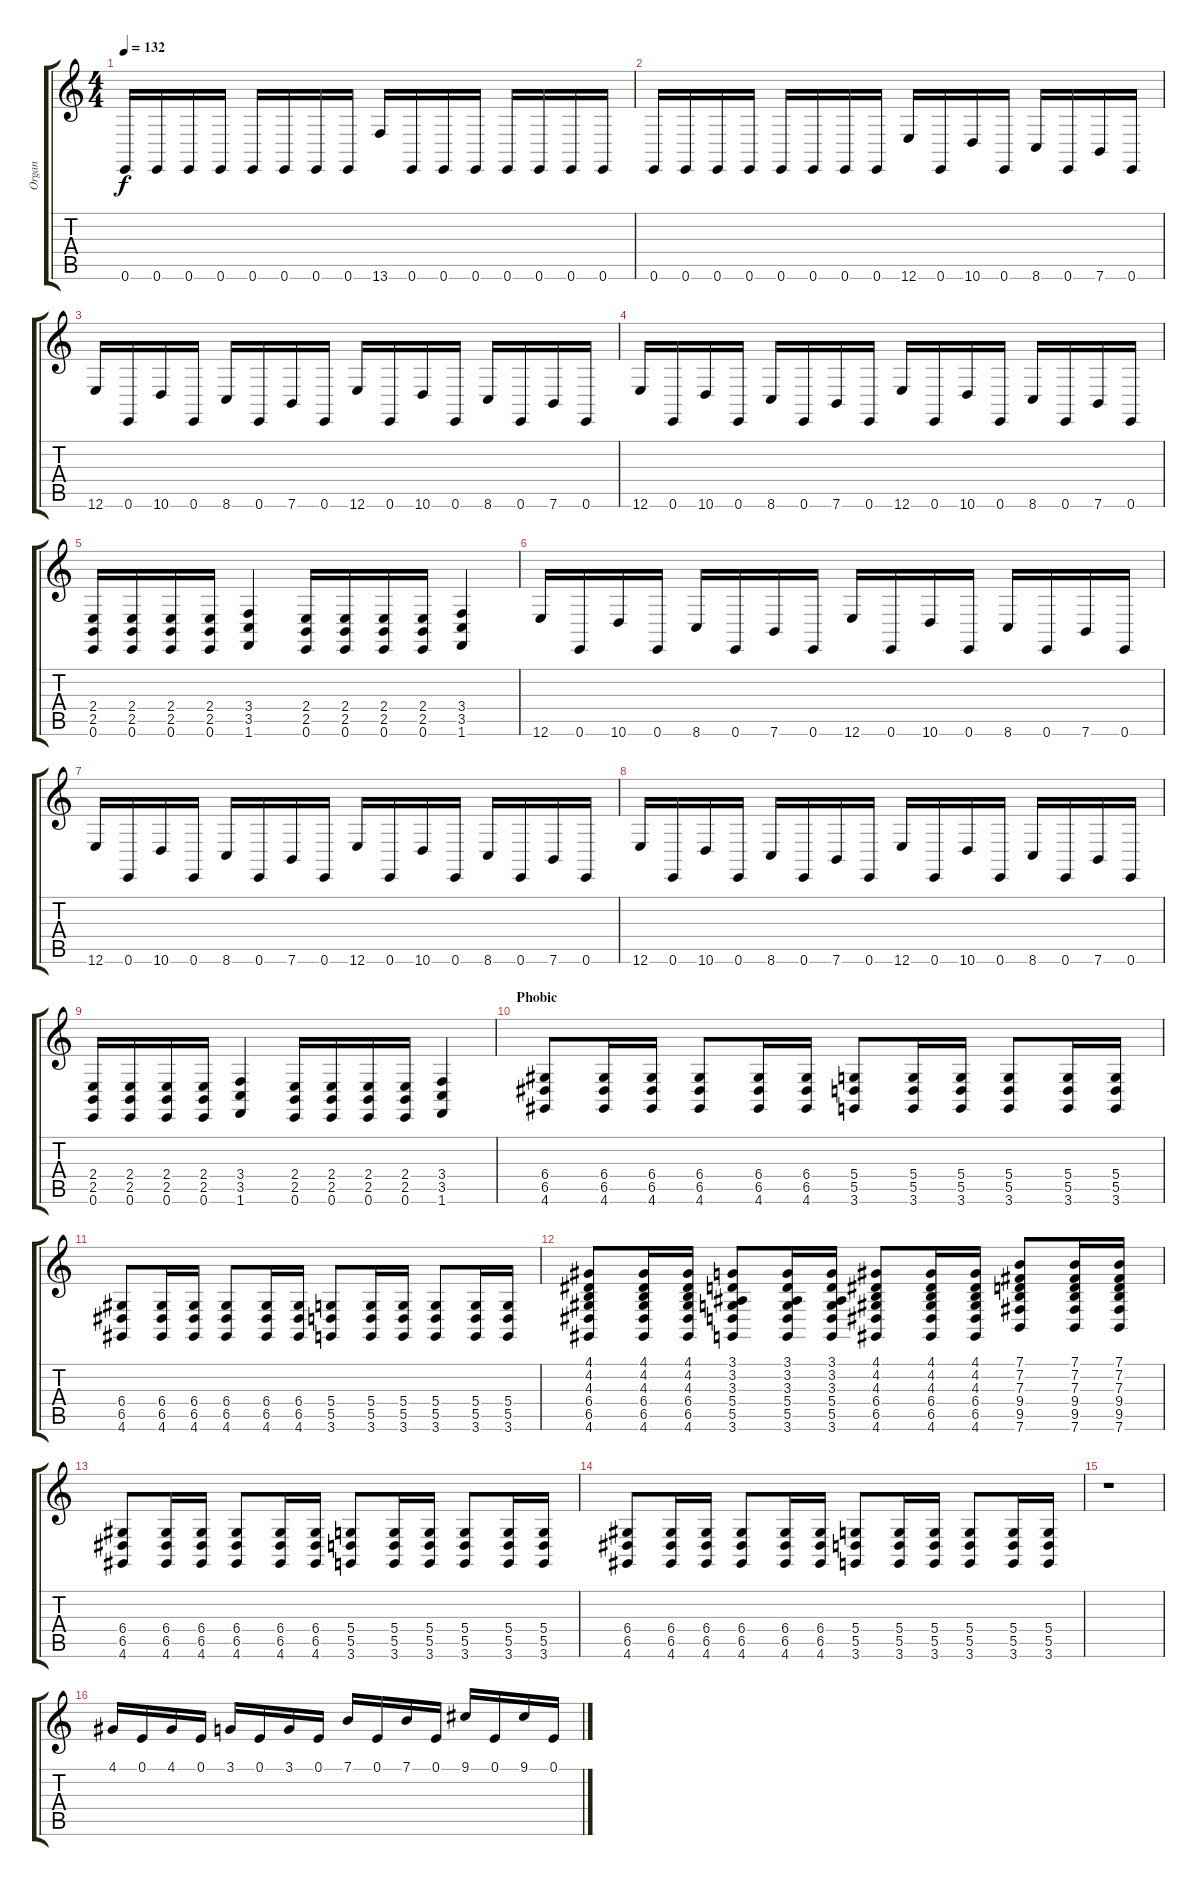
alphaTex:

\track ("Organ" "Organ") {instrument churchorgan}
\staff {score tabs}
\tuning (E4 B3 G3 D3 A2 E2) {hide}
\ts (4 4)
\tempo 132
\clef g2
\ks c
0.6.16{dy f} 0.6.16 0.6.16 0.6.16 0.6.16 0.6.16 0.6.16 0.6.16 13.6.16 0.6.16 0.6.16 0.6.16 0.6.16 0.6.16 0.6.16 0.6.16 |
0.6.16 0.6.16 0.6.16 0.6.16 0.6.16 0.6.16 0.6.16 0.6.16 12.6.16 0.6.16 10.6.16 0.6.16 8.6.16 0.6.16 7.6.16 0.6.16 |
12.6.16 0.6.16 10.6.16 0.6.16 8.6.16 0.6.16 7.6.16 0.6.16 12.6.16 0.6.16 10.6.16 0.6.16 8.6.16 0.6.16 7.6.16 0.6.16 |
12.6.16 0.6.16 10.6.16 0.6.16 8.6.16 0.6.16 7.6.16 0.6.16 12.6.16 0.6.16 10.6.16 0.6.16 8.6.16 0.6.16 7.6.16 0.6.16 |
(2.4 2.5 0.6).16 (2.4 2.5 0.6).16 (2.4 2.5 0.6).16 (2.4 2.5 0.6).16 (3.4 3.5 1.6).4 (2.4 2.5 0.6).16 (2.4 2.5 0.6).16 (2.4 2.5 0.6).16 (2.4 2.5 0.6).16 (3.4 3.5 1.6).4 |
12.6.16 0.6.16 10.6.16 0.6.16 8.6.16 0.6.16 7.6.16 0.6.16 12.6.16 0.6.16 10.6.16 0.6.16 8.6.16 0.6.16 7.6.16 0.6.16 |
12.6.16 0.6.16 10.6.16 0.6.16 8.6.16 0.6.16 7.6.16 0.6.16 12.6.16 0.6.16 10.6.16 0.6.16 8.6.16 0.6.16 7.6.16 0.6.16 |
12.6.16 0.6.16 10.6.16 0.6.16 8.6.16 0.6.16 7.6.16 0.6.16 12.6.16 0.6.16 10.6.16 0.6.16 8.6.16 0.6.16 7.6.16 0.6.16 |
(2.4 2.5 0.6).16 (2.4 2.5 0.6).16 (2.4 2.5 0.6).16 (2.4 2.5 0.6).16 (3.4 3.5 1.6).4 (2.4 2.5 0.6).16 (2.4 2.5 0.6).16 (2.4 2.5 0.6).16 (2.4 2.5 0.6).16 (3.4 3.5 1.6).4 |
\section ("" "Phobic")
(6.4 6.5 4.6).8 (6.4 6.5 4.6).16 (6.4 6.5 4.6).16 (6.4 6.5 4.6).8 (6.4 6.5 4.6).16 (6.4 6.5 4.6).16 (5.4 5.5 3.6).8 (5.4 5.5 3.6).16 (5.4 5.5 3.6).16 (5.4 5.5 3.6).8 (5.4 5.5 3.6).16 (5.4 5.5 3.6).16 |
(6.4 6.5 4.6).8 (6.4 6.5 4.6).16 (6.4 6.5 4.6).16 (6.4 6.5 4.6).8 (6.4 6.5 4.6).16 (6.4 6.5 4.6).16 (5.4 5.5 3.6).8 (5.4 5.5 3.6).16 (5.4 5.5 3.6).16 (5.4 5.5 3.6).8 (5.4 5.5 3.6).16 (5.4 5.5 3.6).16 |
(4.1 4.2 4.3 6.4 6.5 4.6).8 (4.1 4.2 4.3 6.4 6.5 4.6).16 (4.1 4.2 4.3 6.4 6.5 4.6).16 (3.1 3.2 3.3 5.4 5.5 3.6).8 (3.1 3.2 3.3 5.4 5.5 3.6).16 (3.1 3.2 3.3 5.4 5.5 3.6).16 (4.1 4.2 4.3 6.4 6.5 4.6).8 (4.1 4.2 4.3 6.4 6.5 4.6).16 (4.1 4.2 4.3 6.4 6.5 4.6).16 (7.1 7.2 7.3 9.4 9.5 7.6).8 (7.1 7.2 7.3 9.4 9.5 7.6).16 (7.1 7.2 7.3 9.4 9.5 7.6).16 |
(6.4 6.5 4.6).8 (6.4 6.5 4.6).16 (6.4 6.5 4.6).16 (6.4 6.5 4.6).8 (6.4 6.5 4.6).16 (6.4 6.5 4.6).16 (5.4 5.5 3.6).8 (5.4 5.5 3.6).16 (5.4 5.5 3.6).16 (5.4 5.5 3.6).8 (5.4 5.5 3.6).16 (5.4 5.5 3.6).16 |
(6.4 6.5 4.6).8 (6.4 6.5 4.6).16 (6.4 6.5 4.6).16 (6.4 6.5 4.6).8 (6.4 6.5 4.6).16 (6.4 6.5 4.6).16 (5.4 5.5 3.6).8 (5.4 5.5 3.6).16 (5.4 5.5 3.6).16 (5.4 5.5 3.6).8 (5.4 5.5 3.6).16 (5.4 5.5 3.6).16 |
r.1 |
4.1.16 0.1.16 4.1.16 0.1.16 3.1.16 0.1.16 3.1.16 0.1.16 7.1.16 0.1.16 7.1.16 0.1.16 9.1.16 0.1.16 9.1.16 0.1.16
